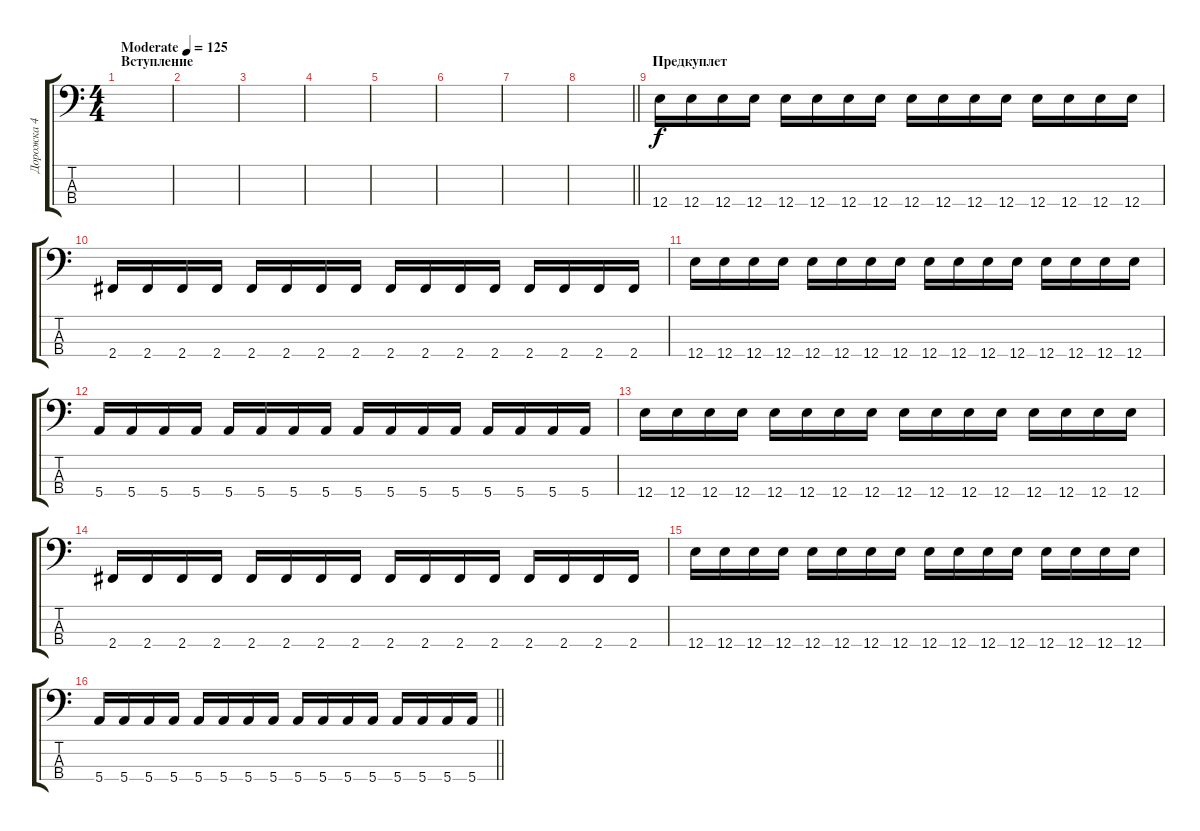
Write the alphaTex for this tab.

\track ("Дорожка 4" "Дорожка 4") {instrument acousticbass}
\staff {score tabs}
\tuning (G2 D2 A1 E1) {hide}
\ts (4 4)
\section ("" "Вступление")
\tempo (125 "Moderate")
\clef f4
\ks c
|
|
|
|
|
|
|
\barLineRight lightlight
|
\section ("" "Предкуплет")
12.4.16 12.4.16 12.4.16 12.4.16 12.4.16 12.4.16 12.4.16 12.4.16 12.4.16 12.4.16 12.4.16 12.4.16 12.4.16 12.4.16 12.4.16 12.4.16 |
2.4.16 2.4.16 2.4.16 2.4.16 2.4.16 2.4.16 2.4.16 2.4.16 2.4.16 2.4.16 2.4.16 2.4.16 2.4.16 2.4.16 2.4.16 2.4.16 |
12.4.16 12.4.16 12.4.16 12.4.16 12.4.16 12.4.16 12.4.16 12.4.16 12.4.16 12.4.16 12.4.16 12.4.16 12.4.16 12.4.16 12.4.16 12.4.16 |
5.4.16 5.4.16 5.4.16 5.4.16 5.4.16 5.4.16 5.4.16 5.4.16 5.4.16 5.4.16 5.4.16 5.4.16 5.4.16 5.4.16 5.4.16 5.4.16 |
12.4.16 12.4.16 12.4.16 12.4.16 12.4.16 12.4.16 12.4.16 12.4.16 12.4.16 12.4.16 12.4.16 12.4.16 12.4.16 12.4.16 12.4.16 12.4.16 |
2.4.16 2.4.16 2.4.16 2.4.16 2.4.16 2.4.16 2.4.16 2.4.16 2.4.16 2.4.16 2.4.16 2.4.16 2.4.16 2.4.16 2.4.16 2.4.16 |
12.4.16 12.4.16 12.4.16 12.4.16 12.4.16 12.4.16 12.4.16 12.4.16 12.4.16 12.4.16 12.4.16 12.4.16 12.4.16 12.4.16 12.4.16 12.4.16 |
\barLineRight lightlight
5.4.16 5.4.16 5.4.16 5.4.16 5.4.16 5.4.16 5.4.16 5.4.16 5.4.16 5.4.16 5.4.16 5.4.16 5.4.16 5.4.16 5.4.16 5.4.16
